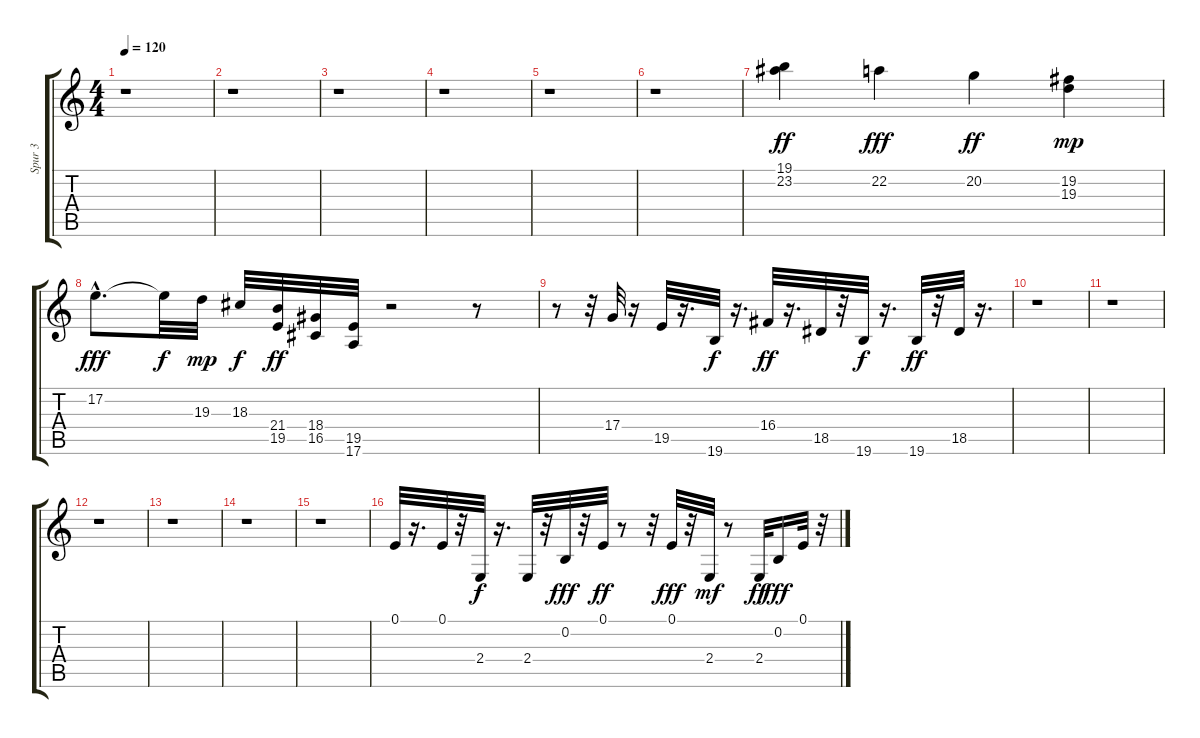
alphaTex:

\track ("Spur 3" "Spur 3") {instrument kalimba}
\staff {score tabs}
\tuning (E4 B3 G3 D3 A2 E2) {hide}
\ts (4 4)
\tempo 120
\clef g2
\ks c
r.1{dy f} |
r.1 |
r.1 |
r.1 |
r.1 |
r.1 |
(19.1 23.2).4{dy ff volume 13 instrument rockorgan} 22.2.4{dy fff} 20.2.4{dy ff} (19.2 19.3).4{dy mp} |
17.2{hac}.8{d dy fff} 17.2{t}.32{dy f} 19.3.32{dy mp} 18.3.32{dy f} (21.4 19.5).32{dy ff} (18.4 16.5).32 (19.5 17.6).32 r.2 r.8 |
r.8 r.32 17.4.32{volume 10 instrument pizzicatostrings} r.16 19.5.32 r.16{d} 19.6.32{dy f} r.16{d} 16.4.32{dy ff} r.16{d} 18.5.32 r.32 19.6.32{dy f} r.16{d} 19.6.32{dy ff} r.32 18.5.32 r.16{d} |
r.1 |
r.1 |
r.1 |
r.1 |
r.1 |
r.1 |
0.1.32{volume 11} r.16{d} 0.1.32 r.32 2.4.32{dy f} r.16{d} 2.4.32 r.32 0.2.32{dy fff} r.32 0.1.32{dy ff} r.8 r.32 0.1.32{dy fff} r.32 2.4.32{dy mf} r.8 2.4.32{dy ff} 0.2.16{dy fff} 0.1.32 r.32
